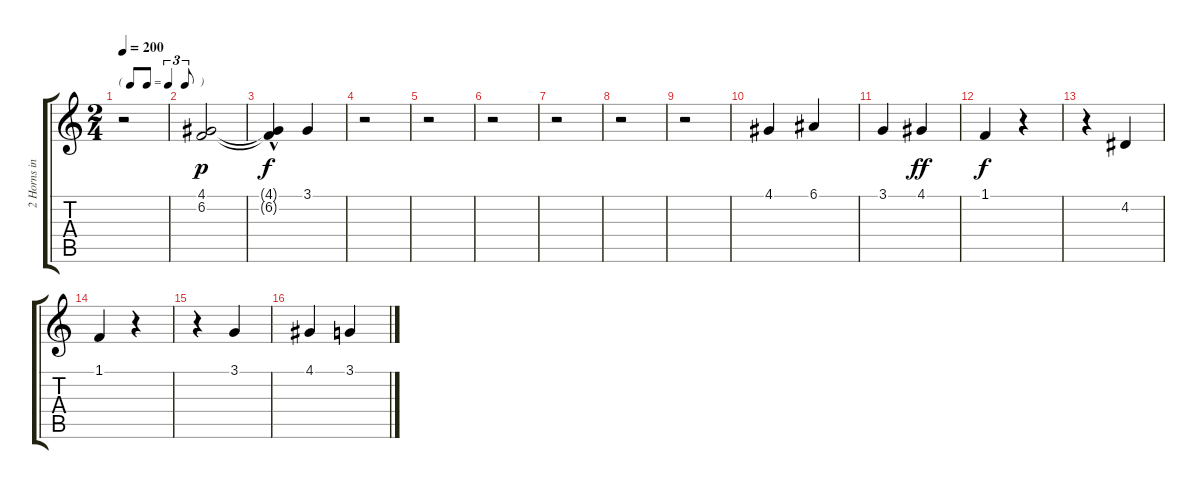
\track ("2 Horns in Eb" "2 Horns in") {instrument frenchhorn}
\staff {score tabs}
\tuning (E4 B3 G3 D3 A2 E2) {hide}
\ts (2 4)
\tf triplet8th
\tempo 200
\clef g2
\ks c
r.2{dy f} |
(4.1 6.2).2{dy p} |
(4.1{t} 6.2{hac t}).4{dy f} 3.1.4 |
r.2 |
r.2 |
r.2 |
r.2 |
r.2 |
r.2 |
4.1.4 6.1.4 |
3.1.4 4.1.4{dy ff} |
1.1.4{dy f} r.4 |
r.4 4.2.4 |
1.1.4 r.4 |
r.4 3.1.4 |
4.1.4 3.1.4
